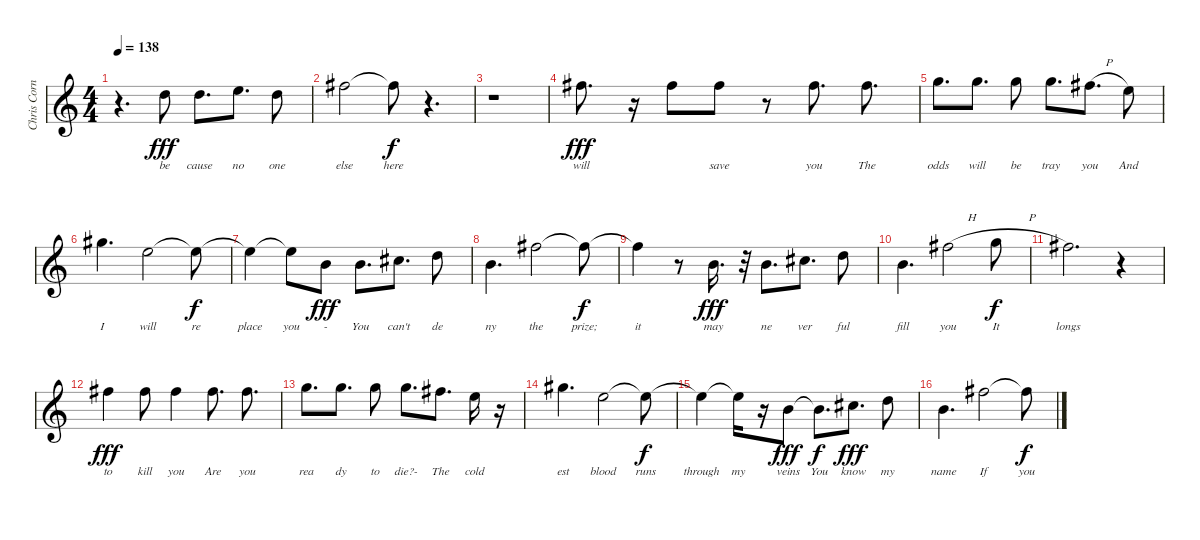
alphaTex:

\track ("Chris Cornell (Vocals)" "Chris Corn") {instrument electricguitarjazz}
\staff {score}
\tuning (E4 B3 G3 D3 A2 E2) {hide}
\ts (4 4)
\tempo 138
\clef g2
\ks c
r.4{d dy fff} 3.2.8{lyrics (0 "be") lyrics (1 "") lyrics (2 "") lyrics (3 "") lyrics (4 "")} 3.2.8{d lyrics (0 "cause") lyrics (1 "") lyrics (2 "") lyrics (3 "") lyrics (4 "")} 0.1.8{d lyrics (0 "no") lyrics (1 "") lyrics (2 "") lyrics (3 "") lyrics (4 "")} 3.2.8{lyrics (0 "one") lyrics (1 "") lyrics (2 "") lyrics (3 "") lyrics (4 "")} |
2.1.2{lyrics (0 "else") lyrics (1 "") lyrics (2 "") lyrics (3 "") lyrics (4 "")} 2.1{t}.8{lyrics (0 "here") lyrics (1 "") lyrics (2 "") lyrics (3 "") lyrics (4 "") dy f} r.4{d} |
r.1 |
2.1.8{d lyrics (0 "will") lyrics (1 "") lyrics (2 "") lyrics (3 "") lyrics (4 "") dy fff} r.16 2.1.8{lyrics (0 "") lyrics (1 "") lyrics (2 "") lyrics (3 "") lyrics (4 "")} 2.1.8{lyrics (0 "save") lyrics (1 "") lyrics (2 "") lyrics (3 "") lyrics (4 "")} r.8 2.1.8{d lyrics (0 "you") lyrics (1 "") lyrics (2 "") lyrics (3 "") lyrics (4 "")} 2.1.8{d lyrics (0 "The") lyrics (1 "") lyrics (2 "") lyrics (3 "") lyrics (4 "")} |
3.1.8{d lyrics (0 "odds") lyrics (1 "") lyrics (2 "") lyrics (3 "") lyrics (4 "")} 3.1.8{d lyrics (0 "will") lyrics (1 "") lyrics (2 "") lyrics (3 "") lyrics (4 "")} 3.1.8{lyrics (0 "be") lyrics (1 "") lyrics (2 "") lyrics (3 "") lyrics (4 "")} 3.1.8{d lyrics (0 "tray") lyrics (1 "") lyrics (2 "") lyrics (3 "") lyrics (4 "")} 2.1{h}.8{d lyrics (0 "you") lyrics (1 "") lyrics (2 "") lyrics (3 "") lyrics (4 "")} 0.1.8{lyrics (0 "And") lyrics (1 "") lyrics (2 "") lyrics (3 "") lyrics (4 "")} |
4.1.4{d lyrics (0 "I") lyrics (1 "") lyrics (2 "") lyrics (3 "") lyrics (4 "")} 0.1.2{lyrics (0 "will") lyrics (1 "") lyrics (2 "") lyrics (3 "") lyrics (4 "")} 0.1{t}.8{lyrics (0 "re") lyrics (1 "") lyrics (2 "") lyrics (3 "") lyrics (4 "") dy f} |
0.1{t}.4{lyrics (0 "place") lyrics (1 "") lyrics (2 "") lyrics (3 "") lyrics (4 "")} 0.1{t}.8{lyrics (0 "you") lyrics (1 "") lyrics (2 "") lyrics (3 "") lyrics (4 "")} 0.2.8{lyrics (0 "-") lyrics (1 "") lyrics (2 "") lyrics (3 "") lyrics (4 "") dy fff} 0.2.8{d lyrics (0 "You") lyrics (1 "") lyrics (2 "") lyrics (3 "") lyrics (4 "")} 2.2.8{d lyrics (0 "can't") lyrics (1 "") lyrics (2 "") lyrics (3 "") lyrics (4 "")} 3.2.8{lyrics (0 "de") lyrics (1 "") lyrics (2 "") lyrics (3 "") lyrics (4 "")} |
0.2.4{d lyrics (0 "ny") lyrics (1 "") lyrics (2 "") lyrics (3 "") lyrics (4 "")} 2.1.2{lyrics (0 "the") lyrics (1 "") lyrics (2 "") lyrics (3 "") lyrics (4 "")} 2.1{t}.8{lyrics (0 "prize;") lyrics (1 "") lyrics (2 "") lyrics (3 "") lyrics (4 "") dy f} |
2.1{t}.4{lyrics (0 "it") lyrics (1 "") lyrics (2 "") lyrics (3 "") lyrics (4 "")} r.8 0.2.16{d lyrics (0 "may") lyrics (1 "") lyrics (2 "") lyrics (3 "") lyrics (4 "") dy fff} r.32 0.2.8{d lyrics (0 "ne") lyrics (1 "") lyrics (2 "") lyrics (3 "") lyrics (4 "")} 2.2.8{d lyrics (0 "ver") lyrics (1 "") lyrics (2 "") lyrics (3 "") lyrics (4 "")} 3.2.8{lyrics (0 "ful") lyrics (1 "") lyrics (2 "") lyrics (3 "") lyrics (4 "")} |
0.2.4{d lyrics (0 "fill") lyrics (1 "") lyrics (2 "") lyrics (3 "") lyrics (4 "")} 2.1{h}.2{lyrics (0 "you") lyrics (1 "") lyrics (2 "") lyrics (3 "") lyrics (4 "")} 3.1{h}.8{lyrics (0 "It") lyrics (1 "") lyrics (2 "") lyrics (3 "") lyrics (4 "") dy f} |
2.1.2{d lyrics (0 "longs") lyrics (1 "") lyrics (2 "") lyrics (3 "") lyrics (4 "")} r.4 |
2.1.4{lyrics (0 "to") lyrics (1 "") lyrics (2 "") lyrics (3 "") lyrics (4 "") dy fff} 2.1.8{lyrics (0 "kill") lyrics (1 "") lyrics (2 "") lyrics (3 "") lyrics (4 "")} 2.1.4{lyrics (0 "you") lyrics (1 "") lyrics (2 "") lyrics (3 "") lyrics (4 "")} 2.1.8{d lyrics (0 "Are") lyrics (1 "") lyrics (2 "") lyrics (3 "") lyrics (4 "")} 2.1.8{d lyrics (0 "you") lyrics (1 "") lyrics (2 "") lyrics (3 "") lyrics (4 "")} |
3.1.8{d lyrics (0 "rea") lyrics (1 "") lyrics (2 "") lyrics (3 "") lyrics (4 "")} 3.1.8{d lyrics (0 "dy") lyrics (1 "") lyrics (2 "") lyrics (3 "") lyrics (4 "")} 3.1.8{lyrics (0 "to") lyrics (1 "") lyrics (2 "") lyrics (3 "") lyrics (4 "")} 3.1.8{d lyrics (0 "die?-") lyrics (1 "") lyrics (2 "") lyrics (3 "") lyrics (4 "")} 2.1.8{d lyrics (0 "The") lyrics (1 "") lyrics (2 "") lyrics (3 "") lyrics (4 "")} 0.1.16{lyrics (0 "cold") lyrics (1 "") lyrics (2 "") lyrics (3 "") lyrics (4 "")} r.16 |
4.1.4{d lyrics (0 "est") lyrics (1 "") lyrics (2 "") lyrics (3 "") lyrics (4 "")} 0.1.2{lyrics (0 "blood") lyrics (1 "") lyrics (2 "") lyrics (3 "") lyrics (4 "")} 0.1{t}.8{lyrics (0 "runs") lyrics (1 "") lyrics (2 "") lyrics (3 "") lyrics (4 "") dy f} |
0.1{t}.4{lyrics (0 "through") lyrics (1 "") lyrics (2 "") lyrics (3 "") lyrics (4 "")} 0.1{t}.16{lyrics (0 "my") lyrics (1 "") lyrics (2 "") lyrics (3 "") lyrics (4 "")} r.16 0.2.8{lyrics (0 "veins") lyrics (1 "") lyrics (2 "") lyrics (3 "") lyrics (4 "") dy fff} 0.2{t}.8{d lyrics (0 "You") lyrics (1 "") lyrics (2 "") lyrics (3 "") lyrics (4 "") dy f} 2.2.8{d lyrics (0 "know") lyrics (1 "") lyrics (2 "") lyrics (3 "") lyrics (4 "") dy fff} 3.2.8{lyrics (0 "my") lyrics (1 "") lyrics (2 "") lyrics (3 "") lyrics (4 "")} |
0.2.4{d lyrics (0 "name") lyrics (1 "") lyrics (2 "") lyrics (3 "") lyrics (4 "")} 2.1.2{lyrics (0 "If") lyrics (1 "") lyrics (2 "") lyrics (3 "") lyrics (4 "")} 2.1{t}.8{lyrics (0 "you") lyrics (1 "") lyrics (2 "") lyrics (3 "") lyrics (4 "") dy f}
